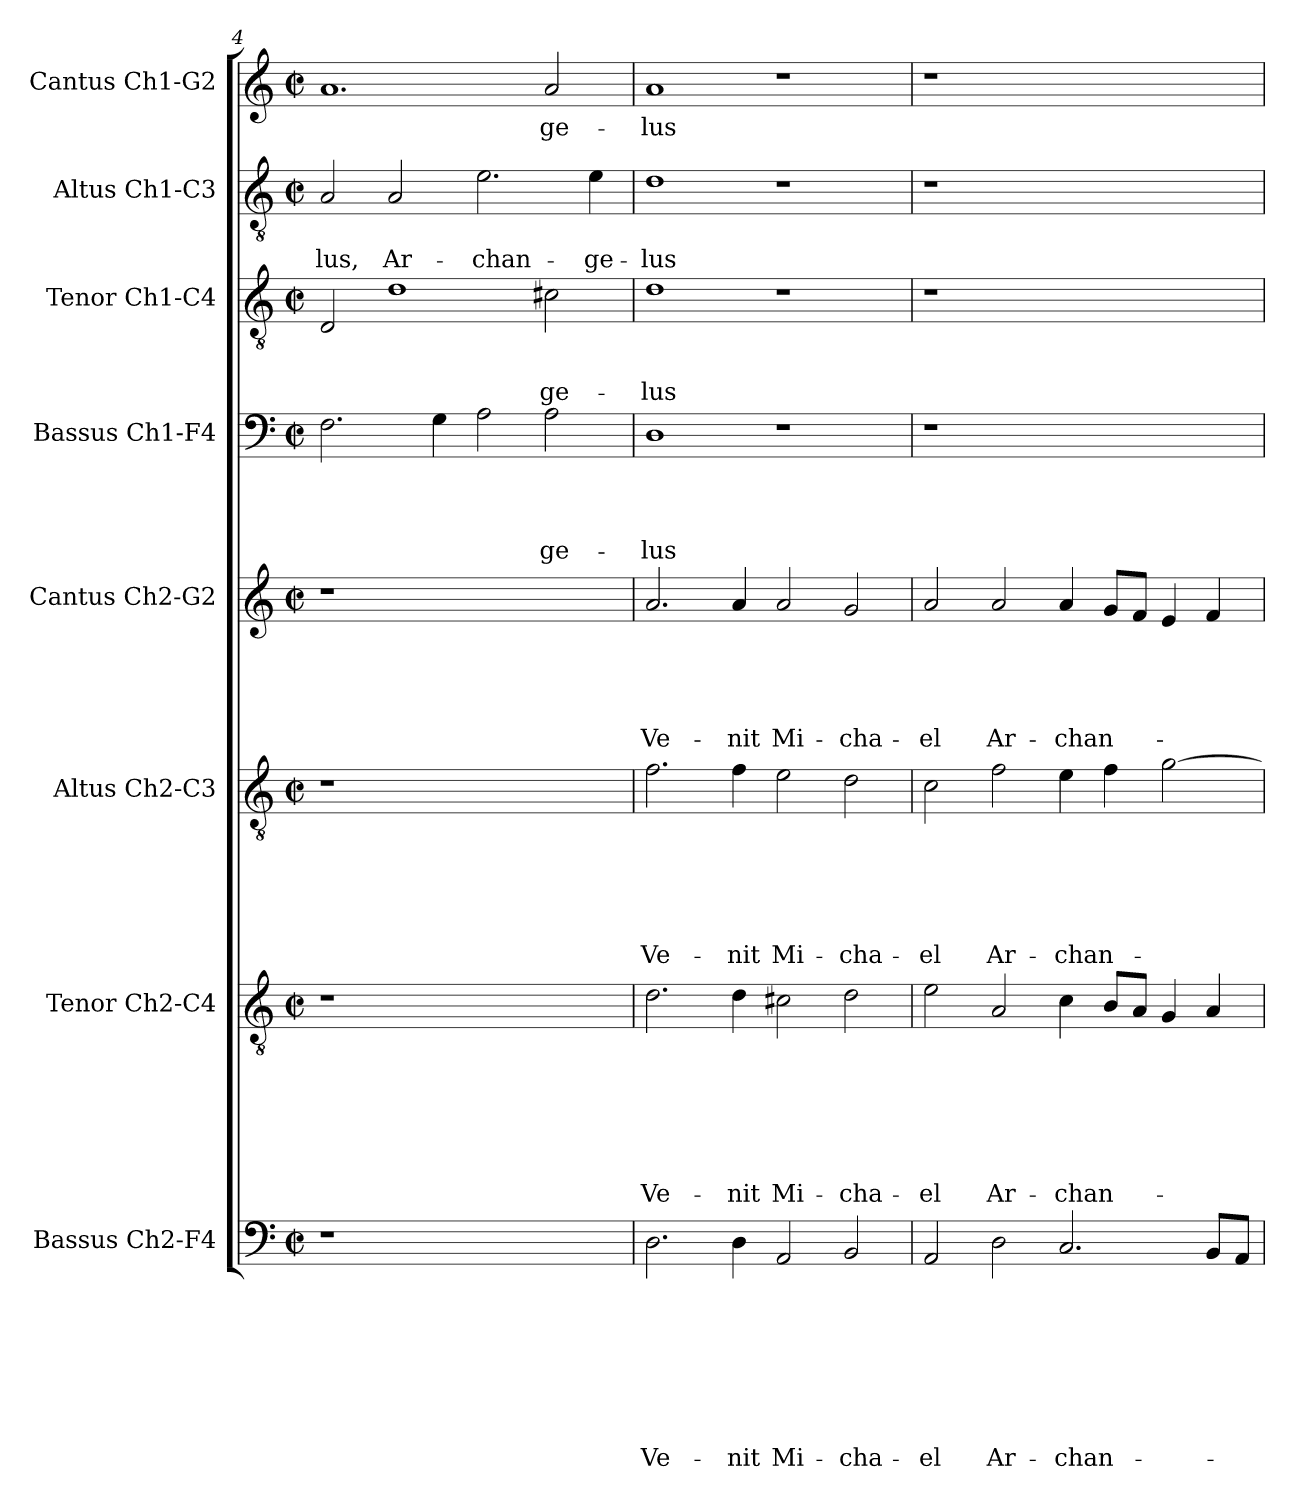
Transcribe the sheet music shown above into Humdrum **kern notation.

**kern	**text	**text	**text	**text	**text	**text	**text	**text	**kern	**text	**text	**text	**text	**text	**text	**text	**kern	**text	**text	**text	**text	**text	**text	**kern	**text	**text	**text	**text	**text	**kern	**text	**text	**text	**text	**kern	**text	**text	**text	**kern	**text	**text	**kern	**text
*part8	*part8	*part8	*part8	*part8	*part8	*part8	*part8	*part8	*part7	*part7	*part7	*part7	*part7	*part7	*part7	*part7	*part6	*part6	*part6	*part6	*part6	*part6	*part6	*part5	*part5	*part5	*part5	*part5	*part5	*part4	*part4	*part4	*part4	*part4	*part3	*part3	*part3	*part3	*part2	*part2	*part2	*part1	*part1
*staff8	*staff8	*staff8	*staff8	*staff8	*staff8	*staff8	*staff8	*staff8	*staff7	*staff7	*staff7	*staff7	*staff7	*staff7	*staff7	*staff7	*staff6	*staff6	*staff6	*staff6	*staff6	*staff6	*staff6	*staff5	*staff5	*staff5	*staff5	*staff5	*staff5	*staff4	*staff4	*staff4	*staff4	*staff4	*staff3	*staff3	*staff3	*staff3	*staff2	*staff2	*staff2	*staff1	*staff1
*I"Bassus Ch2-F4	*	*	*	*	*	*	*	*	*I"Tenor Ch2-C4	*	*	*	*	*	*	*	*I"Altus Ch2-C3	*	*	*	*	*	*	*I"Cantus Ch2-G2	*	*	*	*	*	*I"Bassus Ch1-F4	*	*	*	*	*I"Tenor Ch1-C4	*	*	*	*I"Altus Ch1-C3	*	*	*I"Cantus Ch1-G2	*
*I'B2	*	*	*	*	*	*	*	*	*I'T2	*	*	*	*	*	*	*	*I'A2	*	*	*	*	*	*	*I'C2	*	*	*	*	*	*I'B	*	*	*	*	*I'T	*	*	*	*I'A	*	*	*I'C	*
*clefF4	*	*	*	*	*	*	*	*	*clefGv2	*	*	*	*	*	*	*	*clefGv2	*	*	*	*	*	*	*clefG2	*	*	*	*	*	*clefF4	*	*	*	*	*clefGv2	*	*	*	*clefGv2	*	*	*clefG2	*
*k[]	*	*	*	*	*	*	*	*	*k[]	*	*	*	*	*	*	*	*k[]	*	*	*	*	*	*	*k[]	*	*	*	*	*	*k[]	*	*	*	*	*k[]	*	*	*	*k[]	*	*	*k[]	*
*C:	*	*	*	*	*	*	*	*	*C:	*	*	*	*	*	*	*	*C:	*	*	*	*	*	*	*C:	*	*	*	*	*	*C:	*	*	*	*	*C:	*	*	*	*C:	*	*	*C:	*
*M2/2	*	*	*	*	*	*	*	*	*M2/2	*	*	*	*	*	*	*	*M2/2	*	*	*	*	*	*	*M2/2	*	*	*	*	*	*M2/2	*	*	*	*	*M2/2	*	*	*	*M2/2	*	*	*M2/2	*
*met(c|)	*	*	*	*	*	*	*	*	*met(c|)	*	*	*	*	*	*	*	*met(c|)	*	*	*	*	*	*	*met(c|)	*	*	*	*	*	*met(c|)	*	*	*	*	*met(c|)	*	*	*	*met(c|)	*	*	*met(c|)	*
=4	=4	=4	=4	=4	=4	=4	=4	=4	=4	=4	=4	=4	=4	=4	=4	=4	=4	=4	=4	=4	=4	=4	=4	=4	=4	=4	=4	=4	=4	=4	=4	=4	=4	=4	=4	=4	=4	=4	=4	=4	=4	=4	=4
!	!	!	!	!	!	!	!	!	!	!	!	!	!	!	!	!	!	!	!	!	!	!	!	!	!	!	!	!	!	!	!	!	!	!	!	!	!	!	!	!	!LO:LY:b	!	!
1r	.	.	.	.	.	.	.	.	1r	.	.	.	.	.	.	.	1r	.	.	.	.	.	.	1r	.	.	.	.	.	2.F\	.	.	.	.	2D/	.	.	.	2A/	.	-lus,	1.a	.
!	!	!	!	!	!	!	!	!	!	!	!	!	!	!	!	!	!	!	!	!	!	!	!	!	!	!	!	!	!	!	!	!	!	!	!	!	!	!	!	!	!LO:LY:b	!	!
.	.	.	.	.	.	.	.	.	.	.	.	.	.	.	.	.	.	.	.	.	.	.	.	.	.	.	.	.	.	.	.	.	.	.	1d	.	.	.	2A/	.	Ar-	.	.
.	.	.	.	.	.	.	.	.	.	.	.	.	.	.	.	.	.	.	.	.	.	.	.	.	.	.	.	.	.	4G\	.	.	.	.	.	.	.	.	.	.	.	.	.
!	!	!	!	!	!	!	!	!	!	!	!	!	!	!	!	!	!	!	!	!	!	!	!	!	!	!	!	!	!	!	!	!	!	!	!	!	!	!	!	!	!LO:LY:b	!	!
1ryy	.	.	.	.	.	.	.	.	1ryy	.	.	.	.	.	.	.	1ryy	.	.	.	.	.	.	1ryy	.	.	.	.	.	2A\	.	.	.	.	.	.	.	.	2.e\	.	-chan-	.	.
!	!	!	!	!	!	!	!	!	!	!	!	!	!	!	!	!	!	!	!	!	!	!	!	!	!	!	!	!	!	!	!	!	!	!LO:LY:b	!	!	!	!LO:LY:b	!	!	!	!	!LO:LY:b
.	.	.	.	.	.	.	.	.	.	.	.	.	.	.	.	.	.	.	.	.	.	.	.	.	.	.	.	.	.	2A\	.	.	.	-ge-	2c#X\	.	.	-ge-	.	.	.	2a/	-ge-
!	!	!	!	!	!	!	!	!	!	!	!	!	!	!	!	!	!	!	!	!	!	!	!	!	!	!	!	!	!	!	!	!	!	!	!	!	!	!	!	!	!LO:LY:b	!	!
.	.	.	.	.	.	.	.	.	.	.	.	.	.	.	.	.	.	.	.	.	.	.	.	.	.	.	.	.	.	.	.	.	.	.	.	.	.	.	4e\	.	-ge-	.	.
!!LO:LB:g=z
=5	=5	=5	=5	=5	=5	=5	=5	=5	=5	=5	=5	=5	=5	=5	=5	=5	=5	=5	=5	=5	=5	=5	=5	=5	=5	=5	=5	=5	=5	=5	=5	=5	=5	=5	=5	=5	=5	=5	=5	=5	=5	=5	=5
!	!	!	!	!	!	!	!	!LO:LY:b	!	!	!	!	!	!	!	!LO:LY:b	!	!	!	!	!	!	!LO:LY:b	!	!	!	!	!	!LO:LY:b	!	!	!	!	!LO:LY:b	!	!	!	!LO:LY:b	!	!	!LO:LY:b	!	!LO:LY:b
2.D\	.	.	.	.	.	.	.	Ve-	2.d\	.	.	.	.	.	.	Ve-	2.f\	.	.	.	.	.	Ve-	2.a/	.	.	.	.	Ve-	1D	.	.	.	-lus	1d	.	.	-lus	1d	.	-lus	1a	-lus
!	!	!	!	!	!	!	!	!LO:LY:b	!	!	!	!	!	!	!	!LO:LY:b	!	!	!	!	!	!	!LO:LY:b	!	!	!	!	!	!LO:LY:b	!	!	!	!	!	!	!	!	!	!	!	!	!	!
4D\	.	.	.	.	.	.	.	-nit	4d\	.	.	.	.	.	.	-nit	4f\	.	.	.	.	.	-nit	4a/	.	.	.	.	-nit	.	.	.	.	.	.	.	.	.	.	.	.	.	.
!	!	!	!	!	!	!	!	!LO:LY:b	!	!	!	!	!	!	!	!LO:LY:b	!	!	!	!	!	!	!LO:LY:b	!	!	!	!	!	!LO:LY:b	!	!	!	!	!	!	!	!	!	!	!	!	!	!
2AA/	.	.	.	.	.	.	.	Mi-	2c#X\	.	.	.	.	.	.	Mi-	2e\	.	.	.	.	.	Mi-	2a/	.	.	.	.	Mi-	1r	.	.	.	.	1r	.	.	.	1r	.	.	1r	.
!	!	!	!	!	!	!	!	!LO:LY:b	!	!	!	!	!	!	!	!LO:LY:b	!	!	!	!	!	!	!LO:LY:b	!	!	!	!	!	!LO:LY:b	!	!	!	!	!	!	!	!	!	!	!	!	!	!
2BB/	.	.	.	.	.	.	.	-cha-	2d\	.	.	.	.	.	.	-cha-	2d\	.	.	.	.	.	-cha-	2g/	.	.	.	.	-cha-	.	.	.	.	.	.	.	.	.	.	.	.	.	.
=6	=6	=6	=6	=6	=6	=6	=6	=6	=6	=6	=6	=6	=6	=6	=6	=6	=6	=6	=6	=6	=6	=6	=6	=6	=6	=6	=6	=6	=6	=6	=6	=6	=6	=6	=6	=6	=6	=6	=6	=6	=6	=6	=6
!	!	!	!	!	!	!	!	!LO:LY:b	!	!	!	!	!	!	!	!LO:LY:b	!	!	!	!	!	!	!LO:LY:b	!	!	!	!	!	!LO:LY:b	!	!	!	!	!	!	!	!	!	!	!	!	!	!
2AA/	.	.	.	.	.	.	.	-el	2e\	.	.	.	.	.	.	-el	2c\	.	.	.	.	.	-el	2a/	.	.	.	.	-el	1r	.	.	.	.	1r	.	.	.	1r	.	.	1r	.
!	!	!	!	!	!	!	!	!LO:LY:b	!	!	!	!	!	!	!	!LO:LY:b	!	!	!	!	!	!	!LO:LY:b	!	!	!	!	!	!LO:LY:b	!	!	!	!	!	!	!	!	!	!	!	!	!	!
2D\	.	.	.	.	.	.	.	Ar-	2A/	.	.	.	.	.	.	Ar-	2f\	.	.	.	.	.	Ar-	2a/	.	.	.	.	Ar-	.	.	.	.	.	.	.	.	.	.	.	.	.	.
!	!	!	!	!	!	!	!	!LO:LY:b	!	!	!	!	!	!	!	!LO:LY:b	!	!	!	!	!	!	!LO:LY:b	!	!	!	!	!	!LO:LY:b	!	!	!	!	!	!	!	!	!	!	!	!	!	!
2.C/	.	.	.	.	.	.	.	-chan-	4c\	.	.	.	.	.	.	-chan-	4e\	.	.	.	.	.	-chan-	4a/	.	.	.	.	-chan-	1ryy	.	.	.	.	1ryy	.	.	.	1ryy	.	.	1ryy	.
.	.	.	.	.	.	.	.	.	8B/L	.	.	.	.	.	.	.	4f\	.	.	.	.	.	.	8g/L	.	.	.	.	.	.	.	.	.	.	.	.	.	.	.	.	.	.	.
.	.	.	.	.	.	.	.	.	8A/J	.	.	.	.	.	.	.	.	.	.	.	.	.	.	8f/J	.	.	.	.	.	.	.	.	.	.	.	.	.	.	.	.	.	.	.
.	.	.	.	.	.	.	.	.	4G/	.	.	.	.	.	.	.	[2g\	.	.	.	.	.	.	4e/	.	.	.	.	.	.	.	.	.	.	.	.	.	.	.	.	.	.	.
8BB/L	.	.	.	.	.	.	.	.	4A/	.	.	.	.	.	.	.	.	.	.	.	.	.	.	4f/	.	.	.	.	.	.	.	.	.	.	.	.	.	.	.	.	.	.	.
8AA/J	.	.	.	.	.	.	.	.	.	.	.	.	.	.	.	.	.	.	.	.	.	.	.	.	.	.	.	.	.	.	.	.	.	.	.	.	.	.	.	.	.	.	.
=	=	=	=	=	=	=	=	=	=	=	=	=	=	=	=	=	=	=	=	=	=	=	=	=	=	=	=	=	=	=	=	=	=	=	=	=	=	=	=	=	=	=	=
*-	*-	*-	*-	*-	*-	*-	*-	*-	*-	*-	*-	*-	*-	*-	*-	*-	*-	*-	*-	*-	*-	*-	*-	*-	*-	*-	*-	*-	*-	*-	*-	*-	*-	*-	*-	*-	*-	*-	*-	*-	*-	*-	*-
